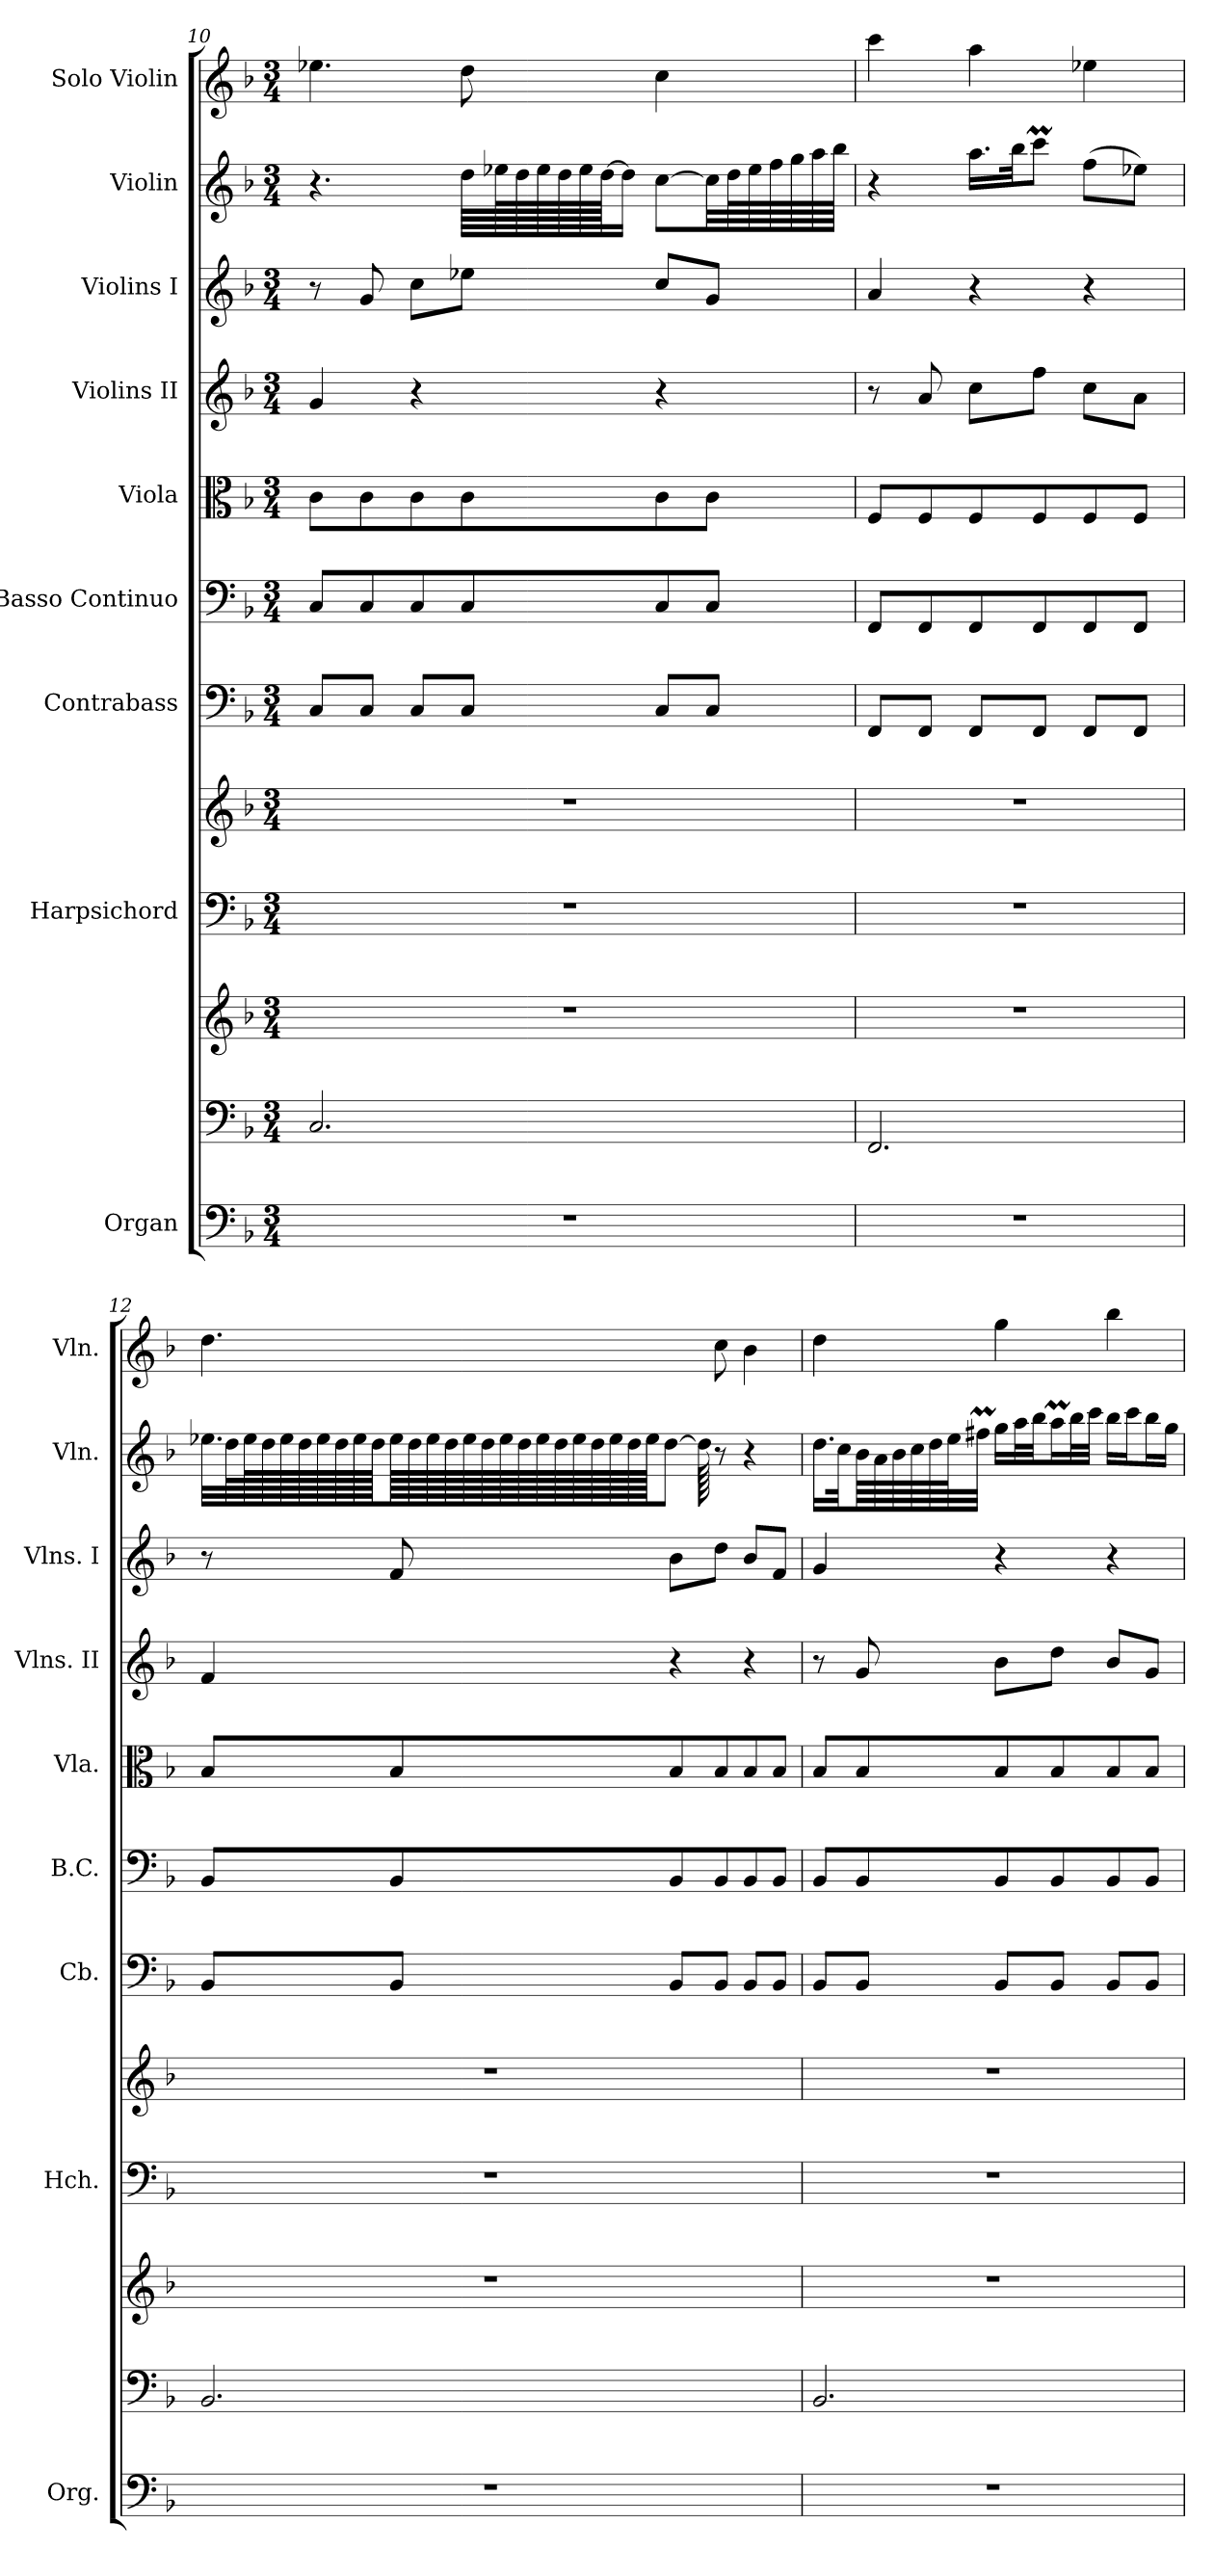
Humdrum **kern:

**kern	**kern	**kern	**kern	**kern	**kern	**kern	**kern	**kern	**kern	**kern	**kern
*part9	*part9	*part9	*part8	*part8	*part7	*part6	*part5	*part4	*part3	*part2	*part1
*staff12	*staff11	*staff10	*staff9	*staff8	*staff7	*staff6	*staff5	*staff4	*staff3	*staff2	*staff1
*I"Organ	*	*	*I"Harpsichord	*	*I"Contrabass	*I"Basso Continuo	*I"Viola	*I"Violins II	*I"Violins I	*I"Violin	*I"Solo Violin
*I'Org.	*	*	*I'Hch.	*	*I'Cb.	*I'B.C.	*I'Vla.	*I'Vlns. II	*I'Vlns. I	*I'Vln.	*I'Vln.
*clefF4	*clefF4	*clefG2	*clefF4	*clefG2	*clefF4	*clefF4	*clefC3	*clefG2	*clefG2	*clefG2	*clefG2
*	*	*	*	*	*ITrd7c12	*	*	*	*	*	*
*k[b-]	*k[b-]	*k[b-]	*k[b-]	*k[b-]	*k[b-]	*k[b-]	*k[b-]	*k[b-]	*k[b-]	*k[b-]	*k[b-]
*M3/4	*M3/4	*M3/4	*M3/4	*M3/4	*M3/4	*M3/4	*M3/4	*M3/4	*M3/4	*M3/4	*M3/4
=10	=10	=10	=10	=10	=10	=10	=10	=10	=10	=10	=10
2.r	2.C/	2.r	2.r	2.r	8CC/L	8C/L	8c\L	4g/	8r	4.r	4.ee-X\
.	.	.	.	.	8CC/J	8C/	8c\	.	8g/	.	.
.	.	.	.	.	8CC/L	8C/	8c\	4r	8cc\L	.	.
.	.	.	.	.	.	.	.	.	.	8qee-X/yy	.
.	.	.	.	.	8CC/J	8C/	8c\	.	8ee-X\J	64dd\LLLL	8dd\
.	.	.	.	.	.	.	.	.	.	128ee-\L	.
.	.	.	.	.	.	.	.	.	.	128dd\	.
.	.	.	.	.	.	.	.	.	.	128ee-\	.
.	.	.	.	.	.	.	.	.	.	128dd\	.
.	.	.	.	.	.	.	.	.	.	128ee-\	.
.	.	.	.	.	.	.	.	.	.	[128dd\JJJ	.
.	.	.	.	.	.	.	.	.	.	16dd\JJ]	.
.	.	.	.	.	8CC/L	8C/	8c\	4r	8cc/L	[8cc\L	4cc\
.	.	.	.	.	8CC/J	8C/J	8c\J	.	8g/J	32cc\LL]	.
.	.	.	.	.	.	.	.	.	.	64dd\L	.
.	.	.	.	.	.	.	.	.	.	64ee-\	.
.	.	.	.	.	.	.	.	.	.	64ff\	.
.	.	.	.	.	.	.	.	.	.	64gg\	.
.	.	.	.	.	.	.	.	.	.	64aa\	.
.	.	.	.	.	.	.	.	.	.	64bb-\JJJJ	.
=11	=11	=11	=11	=11	=11	=11	=11	=11	=11	=11	=11
2.r	2.FF/	2.r	2.r	2.r	8FFF/L	8FF/L	8F/L	8r	4a/	4r	4ccc\
.	.	.	.	.	8FFF/J	8FF/	8F/	8a/	.	.	.
.	.	.	.	.	8FFF/L	8FF/	8F/	8cc\L	4r	16.aa\LL	4aa\
.	.	.	.	.	.	.	.	.	.	32bb-\Jk	.
.	.	.	.	.	8FFF/J	8FF/	8F/	8ff\J	.	8cccM\J	.
.	.	.	.	.	8FFF/L	8FF/	8F/	8cc\L	4r	(>8ff\L	4ee-X\
.	.	.	.	.	8FFF/J	8FF/J	8F/J	8a\J	.	8ee-X\J)	.
!!LO:LB:g=z
=12	=12	=12	=12	=12	=12	=12	=12	=12	=12	=12	=12
2.r	2.BB-/	2.r	2.r	2.r	8BBB-/L	8BB-/L	8B-/L	4f/	8r	32.ee-X\LLL	4.dd\
.	.	.	.	.	.	.	.	.	.	64dd\L	.
.	.	.	.	.	.	.	.	.	.	128ee-\L	.
.	.	.	.	.	.	.	.	.	.	128dd\	.
.	.	.	.	.	.	.	.	.	.	128ee-\	.
.	.	.	.	.	.	.	.	.	.	128dd\	.
.	.	.	.	.	.	.	.	.	.	128ee-\	.
.	.	.	.	.	.	.	.	.	.	128dd\	.
.	.	.	.	.	.	.	.	.	.	128ee-\	.
.	.	.	.	.	.	.	.	.	.	128dd\JJJJ	.
.	.	.	.	.	8BBB-/J	8BB-/	8B-/	.	8f/	128ee-\LLLL	.
.	.	.	.	.	.	.	.	.	.	128dd\	.
.	.	.	.	.	.	.	.	.	.	128ee-\	.
.	.	.	.	.	.	.	.	.	.	128dd\	.
.	.	.	.	.	.	.	.	.	.	128ee-\	.
.	.	.	.	.	.	.	.	.	.	128dd\	.
.	.	.	.	.	.	.	.	.	.	128ee-\	.
.	.	.	.	.	.	.	.	.	.	128dd\	.
.	.	.	.	.	.	.	.	.	.	128ee-\	.
.	.	.	.	.	.	.	.	.	.	128dd\	.
.	.	.	.	.	.	.	.	.	.	128ee-\	.
.	.	.	.	.	.	.	.	.	.	128dd\	.
.	.	.	.	.	.	.	.	.	.	128ee-\	.
.	.	.	.	.	.	.	.	.	.	128dd\	.
.	.	.	.	.	.	.	.	.	.	128ee-\JJJJ	.
.	.	.	.	.	.	.	.	.	.	[8dd\J	.
.	.	.	.	.	8BBB-/L	8BB-/	8B-/	4r	8b-\L	.	.
.	.	.	.	.	.	.	.	.	.	128dd\]	.
.	.	.	.	.	8BBB-/J	8BB-/	8B-/	.	8dd\J	8r	8cc\
.	.	.	.	.	8BBB-/L	8BB-/	8B-/	4r	8b-/L	4r	4b-\
.	.	.	.	.	8BBB-/J	8BB-/J	8B-/J	.	8f/J	.	.
=13	=13	=13	=13	=13	=13	=13	=13	=13	=13	=13	=13
2.r	2.BB-/	2.r	2.r	2.r	8BBB-/L	8BB-/L	8B-/L	8r	4g/	16.dd\LL	4dd\
.	.	.	.	.	.	.	.	.	.	32cc\Jk	.
.	.	.	.	.	8BBB-/J	8BB-/	8B-/	8g/	.	64b-\LLL	.
.	.	.	.	.	.	.	.	.	.	64a\	.
.	.	.	.	.	.	.	.	.	.	64b-\	.
.	.	.	.	.	.	.	.	.	.	64cc\	.
.	.	.	.	.	.	.	.	.	.	64dd\	.
.	.	.	.	.	.	.	.	.	.	64ee\J	.
.	.	.	.	.	.	.	.	.	.	32ff#Xm\JJJ	.
.	.	.	.	.	8BBB-/L	8BB-/	8B-/	8b-\L	4r	16gg\LL	4gg\
.	.	.	.	.	.	.	.	.	.	32aa\L	.
.	.	.	.	.	.	.	.	.	.	32bb-\JJ	.
.	.	.	.	.	8BBB-/J	8BB-/	8B-/	8dd\J	.	16aam\L	.
.	.	.	.	.	.	.	.	.	.	32bb-\L	.
.	.	.	.	.	.	.	.	.	.	32ccc\JJJ	.
.	.	.	.	.	8BBB-/L	8BB-/	8B-/	8b-/L	4r	16bb-\LL	4bb-\
.	.	.	.	.	.	.	.	.	.	16ccc\J	.
.	.	.	.	.	8BBB-/J	8BB-/J	8B-/J	8g/J	.	16bb-\L	.
.	.	.	.	.	.	.	.	.	.	16gg\JJ	.
=	=	=	=	=	=	=	=	=	=	=	=
*-	*-	*-	*-	*-	*-	*-	*-	*-	*-	*-	*-
